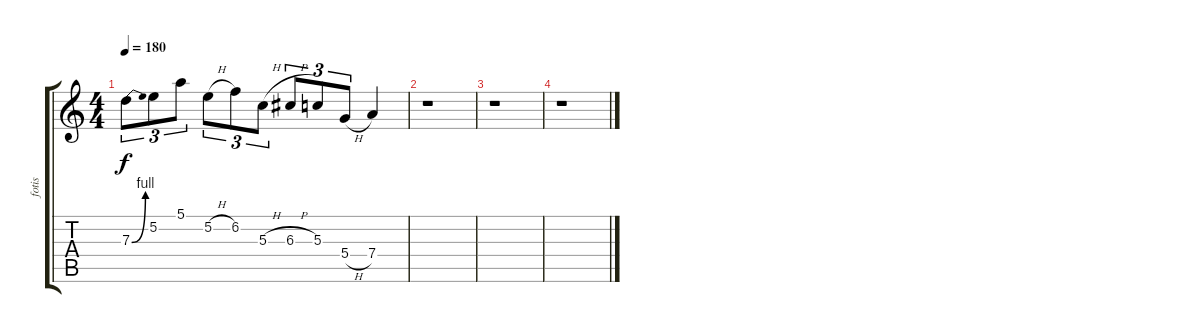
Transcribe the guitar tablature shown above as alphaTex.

\track ("fotis" "fotis") {instrument overdrivenguitar}
\staff {score tabs}
\tuning (E4 B3 G3 D3 A2 E2) {hide}
\ts (4 4)
\tempo 180
\clef g2
\ks c
7.3{be (bend 0 0 60 4)}.8{tu (3 2) dy f} 5.2.8{tu (3 2)} 5.1.8{tu (3 2)} 5.2{h}.8{tu (3 2)} 6.2.8{tu (3 2)} 5.3{h}.8{tu (3 2)} 6.3{h}.8{tu (3 2)} 5.3.8{tu (3 2)} 5.4{h}.8{tu (3 2)} 7.4.4 |
r.1 |
r.1 |
r.1
